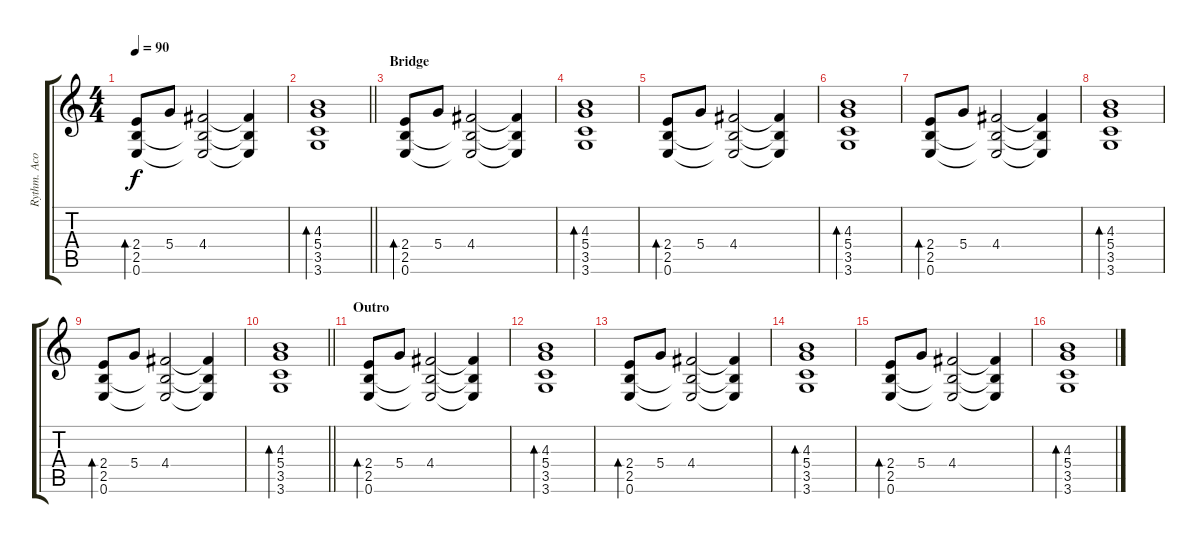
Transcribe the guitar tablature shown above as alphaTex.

\track ("Rythm. Acoustic" "Rythm. Aco") {instrument acousticguitarsteel}
\staff {score tabs}
\tuning (E4 B3 G3 D3 A2 E2) {hide}
\ts (4 4)
\tempo 90
\clef g2
\ks c
(2.4 2.5 0.6).8{bd 480 dy f} 5.4.8 (4.4 2.5{t} 0.6{t}).2 (4.4{t} 2.5{t} 0.6{t}).4 |
\barLineRight lightlight
(4.3 5.4 3.5 3.6).1{bd 240} |
\section ("" "Bridge")
(2.4 2.5 0.6).8{bd 480} 5.4.8 (4.4 2.5{t} 0.6{t}).2 (4.4{t} 2.5{t} 0.6{t}).4 |
(4.3 5.4 3.5 3.6).1{bd 240} |
(2.4 2.5 0.6).8{bd 480} 5.4.8 (4.4 2.5{t} 0.6{t}).2 (4.4{t} 2.5{t} 0.6{t}).4 |
(4.3 5.4 3.5 3.6).1{bd 240} |
(2.4 2.5 0.6).8{bd 480} 5.4.8 (4.4 2.5{t} 0.6{t}).2 (4.4{t} 2.5{t} 0.6{t}).4 |
(4.3 5.4 3.5 3.6).1{bd 240} |
(2.4 2.5 0.6).8{bd 480} 5.4.8 (4.4 2.5{t} 0.6{t}).2 (4.4{t} 2.5{t} 0.6{t}).4 |
\barLineRight lightlight
(4.3 5.4 3.5 3.6).1{bd 240} |
\section ("" "Outro")
(2.4 2.5 0.6).8{bd 480} 5.4.8 (4.4 2.5{t} 0.6{t}).2 (4.4{t} 2.5{t} 0.6{t}).4 |
(4.3 5.4 3.5 3.6).1{bd 240} |
(2.4 2.5 0.6).8{bd 480} 5.4.8 (4.4 2.5{t} 0.6{t}).2 (4.4{t} 2.5{t} 0.6{t}).4 |
(4.3 5.4 3.5 3.6).1{bd 240} |
(2.4 2.5 0.6).8{bd 480} 5.4.8 (4.4 2.5{t} 0.6{t}).2 (4.4{t} 2.5{t} 0.6{t}).4 |
(4.3 5.4 3.5 3.6).1{bd 240}
